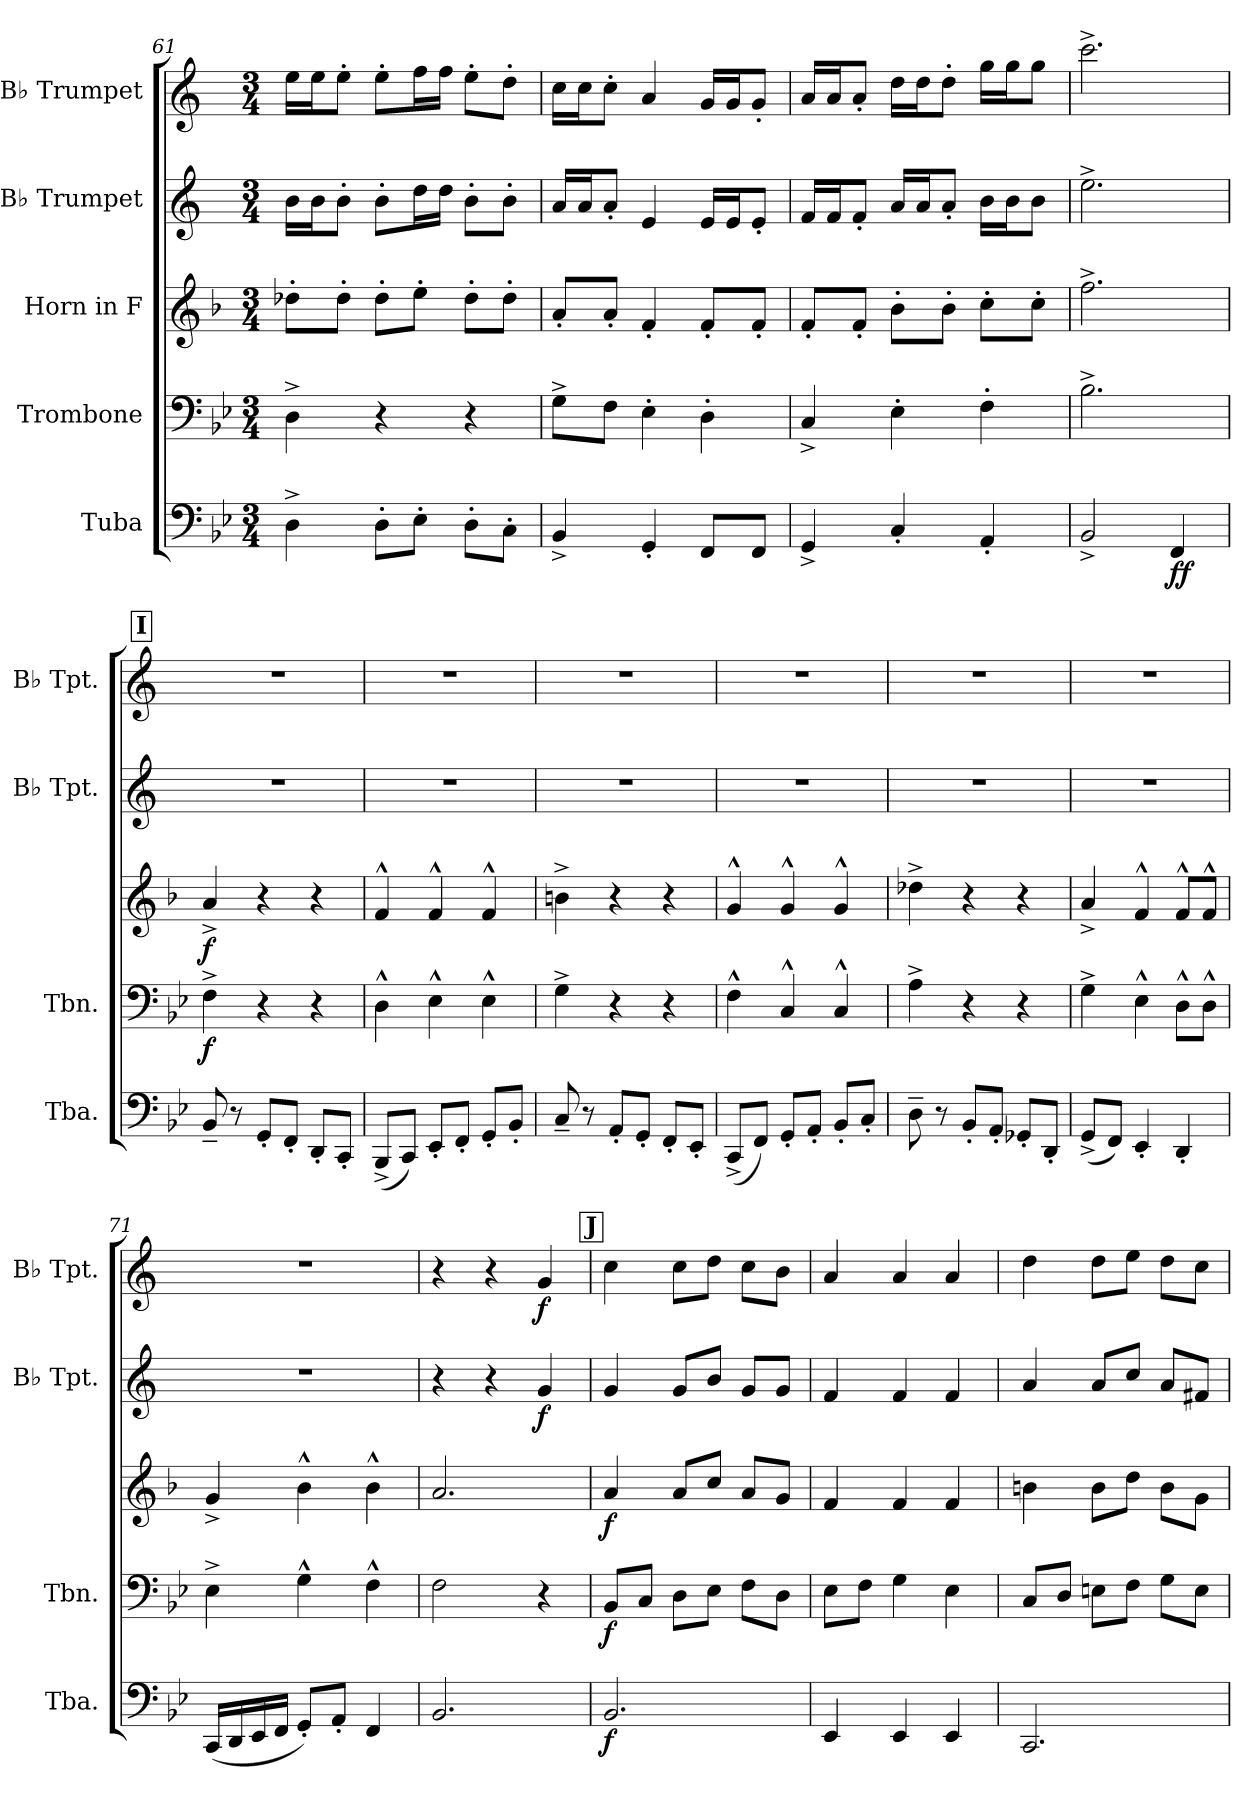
**kern	**dynam	**kern	**dynam	**kern	**dynam	**kern	**dynam	**kern	**dynam
*part5	*part5	*part4	*part4	*part3	*part3	*part2	*part2	*part1	*part1
*staff5	*staff5	*staff4	*staff4	*staff3	*staff3	*staff2	*staff2	*staff1	*staff1
*I"Tuba	*	*I"Trombone	*	*I"Horn in F	*	*I"B♭ Trumpet	*	*I"B♭ Trumpet	*
*I'Tba.	*	*I'Tbn.	*	*	*	*I'B♭ Tpt.	*	*I'B♭ Tpt.	*
*clefF4	*	*clefF4	*	*clefG2	*	*clefG2	*	*clefG2	*
*	*	*	*	*ITrd4c7	*	*ITrd1c2	*	*ITrd1c2	*
*k[b-e-]	*	*k[b-e-]	*	*k[b-e-]	*	*k[b-e-]	*	*k[b-e-]	*
*M3/4	*	*M3/4	*	*M3/4	*	*M3/4	*	*M3/4	*
=61	=61	=61	=61	=61	=61	=61	=61	=61	=61
4D^\	.	4D^\	.	8g-X'\L	.	16a\LL	.	16dd\LL	.
.	.	.	.	.	.	16a\J	.	16dd\J	.
.	.	.	.	8g-'\J	.	8a'\J	.	8dd'\J	.
8D'\L	.	4r	.	8g-'\L	.	8a'\L	.	8dd'\L	.
8E-'\J	.	.	.	8a'\J	.	16cc\L	.	16ee-\L	.
.	.	.	.	.	.	16cc\JJ	.	16ee-\JJ	.
8D'\L	.	4r	.	8g-'\L	.	8a'\L	.	8dd'\L	.
8C'\J	.	.	.	8g-'\J	.	8a'\J	.	8cc'\J	.
!!LO:LB:g=z
=62	=62	=62	=62	=62	=62	=62	=62	=62	=62
4BB-^/	.	8G^\L	.	8d'/L	.	16g/LL	.	16b-\LL	.
.	.	.	.	.	.	16g/J	.	16b-\J	.
.	.	8F\J	.	8d'/J	.	8g'/J	.	8b-'\J	.
4GG'/	.	4E-'\	.	4B-'/	.	4d/	.	4g/	.
8FF/L	.	4D'\	.	8B-'/L	.	16d/LL	.	16f/LL	.
.	.	.	.	.	.	16d/J	.	16f/J	.
8FF/J	.	.	.	8B-'/J	.	8d'/J	.	8f'/J	.
=63	=63	=63	=63	=63	=63	=63	=63	=63	=63
4GG^/	.	4C^/	.	8B-'/L	.	16e-/LL	.	16g/LL	.
.	.	.	.	.	.	16e-/J	.	16g/J	.
.	.	.	.	8B-'/J	.	8e-'/J	.	8g'/J	.
4C'/	.	4E-'\	.	8e-'\L	.	16g/LL	.	16cc\LL	.
.	.	.	.	.	.	16g/J	.	16cc\J	.
.	.	.	.	8e-'\J	.	8g'/J	.	8cc'\J	.
4AA'/	.	4F'\	.	8f'\L	.	16a\LL	.	16ff\LL	.
.	.	.	.	.	.	16a\J	.	16ff\J	.
.	.	.	.	8f'\J	.	8a\J	.	8ff\J	.
=64	=64	=64	=64	=64	=64	=64	=64	=64	=64
2BB-^/	.	2.B-^\	.	2.b-^\	.	2.dd^\	.	2.bb-^\	.
!	!LO:DY:b	!	!	!	!	!	!	!	!
4FF/	ff	.	.	.	.	.	.	.	.
!!LO:PB:g=z
!!LO:REH:place=s1:a:B:fs=14:t=I
=65	=65	=65	=65	=65	=65	=65	=65	=65	=65
!	!	!	!LO:DY:b	!	!LO:DY:b	!	!	!	!
8BB-~/	.	4F^\	f	4d^/	f	2.r	.	2.r	.
8r	.	.	.	.	.	.	.	.	.
8GG'/L	.	4r	.	4r	.	.	.	.	.
8FF'/J	.	.	.	.	.	.	.	.	.
8DD'/L	.	4r	.	4r	.	.	.	.	.
8CC'/J	.	.	.	.	.	.	.	.	.
=66	=66	=66	=66	=66	=66	=66	=66	=66	=66
(<8BBB-^/L	.	4D^^\	.	4B-^^/	.	2.r	.	2.r	.
8CC/J)	.	.	.	.	.	.	.	.	.
8EE-'/L	.	4E-^^\	.	4B-^^/	.	.	.	.	.
8FF'/J	.	.	.	.	.	.	.	.	.
8GG'/L	.	4E-^^\	.	4B-^^/	.	.	.	.	.
8BB-'/J	.	.	.	.	.	.	.	.	.
=67	=67	=67	=67	=67	=67	=67	=67	=67	=67
8C~/	.	4G^\	.	4en^\	.	2.r	.	2.r	.
8r	.	.	.	.	.	.	.	.	.
8AA'/L	.	4r	.	4r	.	.	.	.	.
8GG'/J	.	.	.	.	.	.	.	.	.
8FF'/L	.	4r	.	4r	.	.	.	.	.
8EE-'/J	.	.	.	.	.	.	.	.	.
=68	=68	=68	=68	=68	=68	=68	=68	=68	=68
(<8CC^/L	.	4F^^\	.	4c^^/	.	2.r	.	2.r	.
8FF/J)	.	.	.	.	.	.	.	.	.
8GG'/L	.	4C^^/	.	4c^^/	.	.	.	.	.
8AA'/J	.	.	.	.	.	.	.	.	.
8BB-'/L	.	4C^^/	.	4c^^/	.	.	.	.	.
8C'/J	.	.	.	.	.	.	.	.	.
=69	=69	=69	=69	=69	=69	=69	=69	=69	=69
8D~\	.	4A^\	.	4g-X^\	.	2.r	.	2.r	.
8r	.	.	.	.	.	.	.	.	.
8BB-'/L	.	4r	.	4r	.	.	.	.	.
8AA'/J	.	.	.	.	.	.	.	.	.
8GG-X'/L	.	4r	.	4r	.	.	.	.	.
8DD'/J	.	.	.	.	.	.	.	.	.
=70	=70	=70	=70	=70	=70	=70	=70	=70	=70
(<8GG^/L	.	4G^\	.	4d^/	.	2.r	.	2.r	.
8FF/J)	.	.	.	.	.	.	.	.	.
4EE-'/	.	4E-^^\	.	4B-^^/	.	.	.	.	.
4DD'/	.	8D^^\L	.	8B-^^/L	.	.	.	.	.
.	.	8D^^\J	.	8B-^^/J	.	.	.	.	.
=71	=71	=71	=71	=71	=71	=71	=71	=71	=71
(<16CC/LL	.	4E-^\	.	4c^/	.	2.r	.	2.r	.
16DD/	.	.	.	.	.	.	.	.	.
16EE-/	.	.	.	.	.	.	.	.	.
16FF/JJ	.	.	.	.	.	.	.	.	.
8GG'/L)	.	4G^^\	.	4e-^^\	.	.	.	.	.
8AA'/J	.	.	.	.	.	.	.	.	.
4FF/	.	4F^^\	.	4e-^^\	.	.	.	.	.
=72	=72	=72	=72	=72	=72	=72	=72	=72	=72
2.BB-/	.	2F\	.	2.d/	.	4r	.	4r	.
.	.	.	.	.	.	4r	.	4r	.
!	!	!	!	!	!	!	!LO:DY:b	!	!LO:DY:b
.	.	4r	.	.	.	4f/	f	4f/	f
!!LO:LB:g=z
!!LO:REH:place=s1:a:B:fs=14:t=J
=73	=73	=73	=73	=73	=73	=73	=73	=73	=73
!	!LO:DY:b	!	!LO:DY:b	!	!LO:DY:b	!	!	!	!
2.BB-/	f	8BB-/L	f	4d/	f	4f/	.	4b-\	.
.	.	8C/J	.	.	.	.	.	.	.
.	.	8D\L	.	8d/L	.	8f/L	.	8b-\L	.
.	.	8E-\J	.	8f/J	.	8a/J	.	8cc\J	.
.	.	8F\L	.	8d/L	.	8f/L	.	8b-\L	.
.	.	8D\J	.	8c/J	.	8f/J	.	8a\J	.
=74	=74	=74	=74	=74	=74	=74	=74	=74	=74
4EE-/	.	8E-\L	.	4B-/	.	4e-/	.	4g/	.
.	.	8F\J	.	.	.	.	.	.	.
4EE-/	.	4G\	.	4B-/	.	4e-/	.	4g/	.
4EE-/	.	4E-\	.	4B-/	.	4e-/	.	4g/	.
=75	=75	=75	=75	=75	=75	=75	=75	=75	=75
2.CC/	.	8C/L	.	4en\	.	4g/	.	4cc\	.
.	.	8D/J	.	.	.	.	.	.	.
.	.	8En\L	.	8e\L	.	8g/L	.	8cc\L	.
.	.	8F\J	.	8g\J	.	8b-/J	.	8dd\J	.
.	.	8G\L	.	8e\L	.	8g/L	.	8cc\L	.
.	.	8E\J	.	8c\J	.	8en/J	.	8b-\J	.
=	=	=	=	=	=	=	=	=	=
*-	*-	*-	*-	*-	*-	*-	*-	*-	*-
